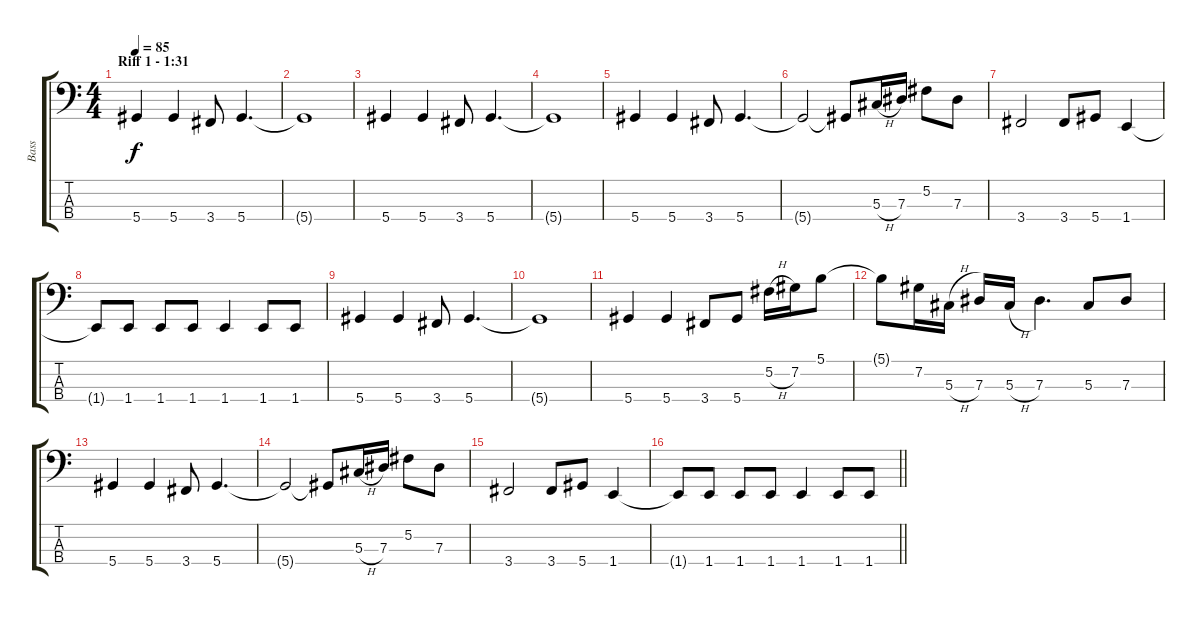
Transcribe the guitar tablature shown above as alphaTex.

\track ("Bass" "Bass") {instrument electricbassfinger bank 255}
\staff {score tabs}
\tuning (Gb2 Db2 Ab1 Eb1) {hide}
\ts (4 4)
\section ("" "Riff 1 - 1:31")
\tempo 85
\clef f4
\ks c
5.4.4{dy f} 5.4.4 3.4.8 5.4.4{d} |
5.4{t}.1 |
5.4.4 5.4.4 3.4.8 5.4.4{d} |
5.4{t}.1 |
5.4.4 5.4.4 3.4.8 5.4.4{d} |
5.4{t}.2 5.4{t}.8 5.3{h}.16 7.3.16 5.2.8 7.3.8 |
3.4.2 3.4.8 5.4.8 1.4.4 |
1.4{t}.8 1.4.8 1.4.8 1.4.8 1.4.4 1.4.8 1.4.8 |
5.4.4 5.4.4 3.4.8 5.4.4{d} |
5.4{t}.1 |
5.4.4 5.4.4 3.4.8 5.4.8 5.2{h}.16 7.2.16 5.1.8 |
5.1{t}.8 7.2.16 5.3{h}.16 7.3.16 5.3{h}.16 7.3.4{d} 5.3.8 7.3.8 |
5.4.4 5.4.4 3.4.8 5.4.4{d} |
5.4{t}.2 5.4{t}.8 5.3{h}.16 7.3.16 5.2.8 7.3.8 |
3.4.2 3.4.8 5.4.8 1.4.4 |
\barLineRight lightlight
1.4{t}.8 1.4.8 1.4.8 1.4.8 1.4.4 1.4.8 1.4.8
